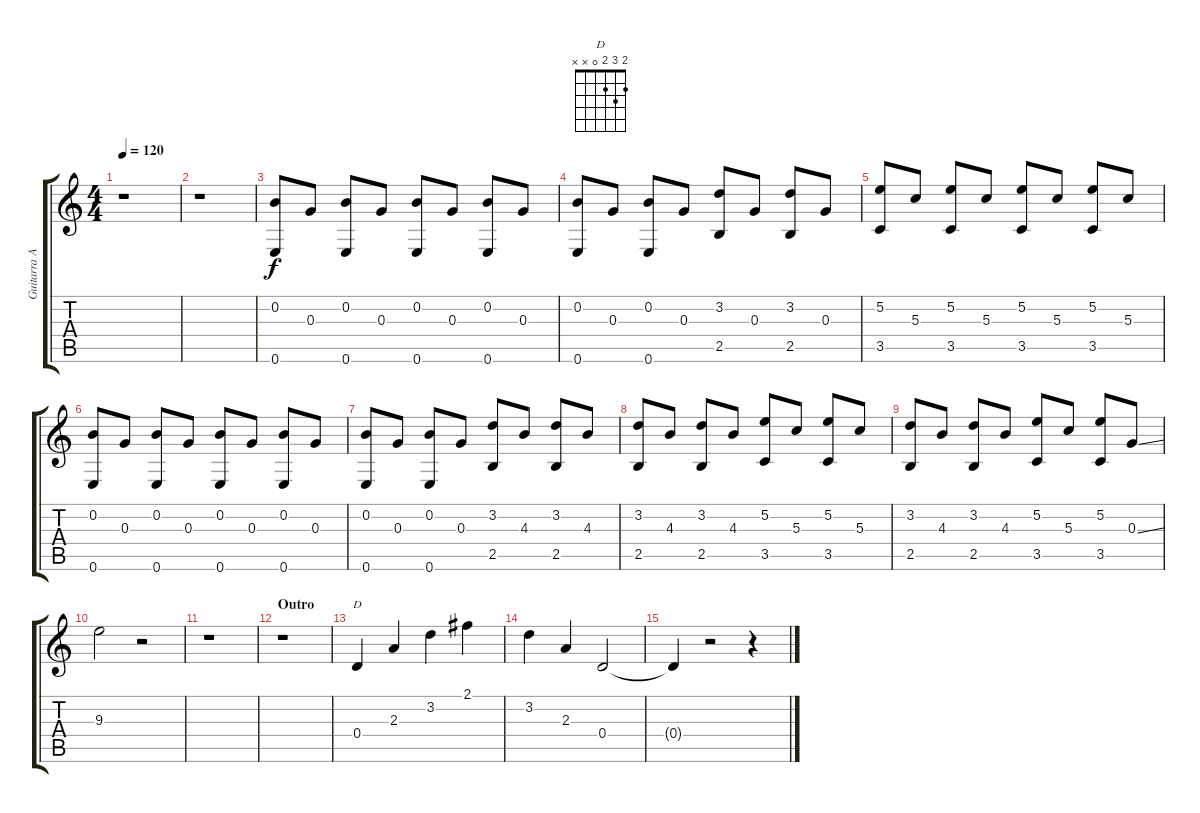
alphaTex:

\track ("Guitarra Acústica" "Guitarra A") {instrument acousticguitarnylon}
\staff {score tabs}
\tuning (E4 B3 G3 D3 A2 E2) {hide}
\chord ("D" 2 3 2 0 x x)
\ts (4 4)
\tempo 120
\clef g2
\ks c
r.1{dy f} |
r.1{volume 12} |
(0.2 0.6).8 0.3.8 (0.2 0.6).8 0.3.8 (0.2 0.6).8 0.3.8 (0.2 0.6).8 0.3.8 |
(0.2 0.6).8 0.3.8 (0.2 0.6).8 0.3.8 (3.2 2.5).8 0.3.8 (3.2 2.5).8 0.3.8 |
(5.2 3.5).8 5.3.8 (5.2 3.5).8 5.3.8 (5.2 3.5).8 5.3.8 (5.2 3.5).8 5.3.8 |
(0.2 0.6).8 0.3.8 (0.2 0.6).8 0.3.8 (0.2 0.6).8 0.3.8 (0.2 0.6).8 0.3.8 |
(0.2 0.6).8 0.3.8 (0.2 0.6).8 0.3.8 (3.2 2.5).8 4.3.8 (3.2 2.5).8 4.3.8 |
(3.2 2.5).8 4.3.8 (3.2 2.5).8 4.3.8 (5.2 3.5).8 5.3.8 (5.2 3.5).8 5.3.8 |
(3.2 2.5).8 4.3.8 (3.2 2.5).8 4.3.8 (5.2 3.5).8 5.3.8 (5.2 3.5).8 0.3{ss}.8 |
9.3.2 r.2 |
r.1 |
\section ("" "Outro")
r.1{volume 5} |
0.4.4{ch "D"} 2.3.4 3.2.4 2.1.4 |
3.2.4 2.3.4 0.4.2 |
0.4{t}.4 r.2 r.4
